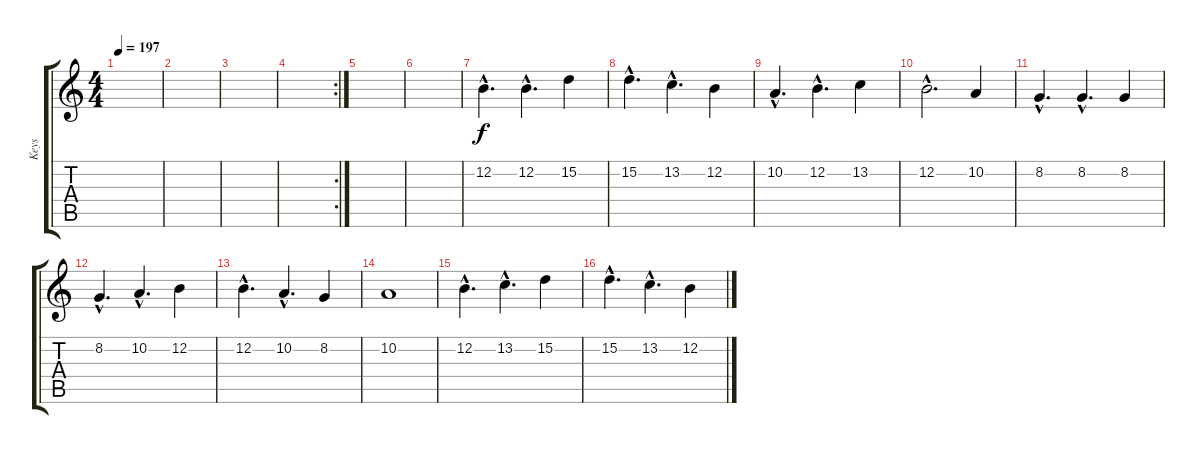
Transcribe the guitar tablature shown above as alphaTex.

\track ("Keys" "Keys") {instrument lead8bassandlead}
\staff {score tabs}
\tuning (E4 B3 G3 D3 A2 E2) {hide}
\ts (4 4)
\tempo 197
\clef g2
\ks c
|
|
|
\rc 2
|
|
|
12.2{hac}.4{d} 12.2{hac}.4{d} 15.2.4 |
15.2{hac}.4{d} 13.2{hac}.4{d} 12.2.4 |
10.2{hac}.4{d} 12.2{hac}.4{d} 13.2.4 |
12.2{hac}.2{d} 10.2.4 |
8.2{hac}.4{d} 8.2{hac}.4{d} 8.2.4 |
8.2{hac}.4{d} 10.2{hac}.4{d} 12.2.4 |
12.2{hac}.4{d} 10.2{hac}.4{d} 8.2.4 |
10.2.1 |
12.2{hac}.4{d} 13.2{hac}.4{d} 15.2.4 |
15.2{hac}.4{d} 13.2{hac}.4{d} 12.2.4
